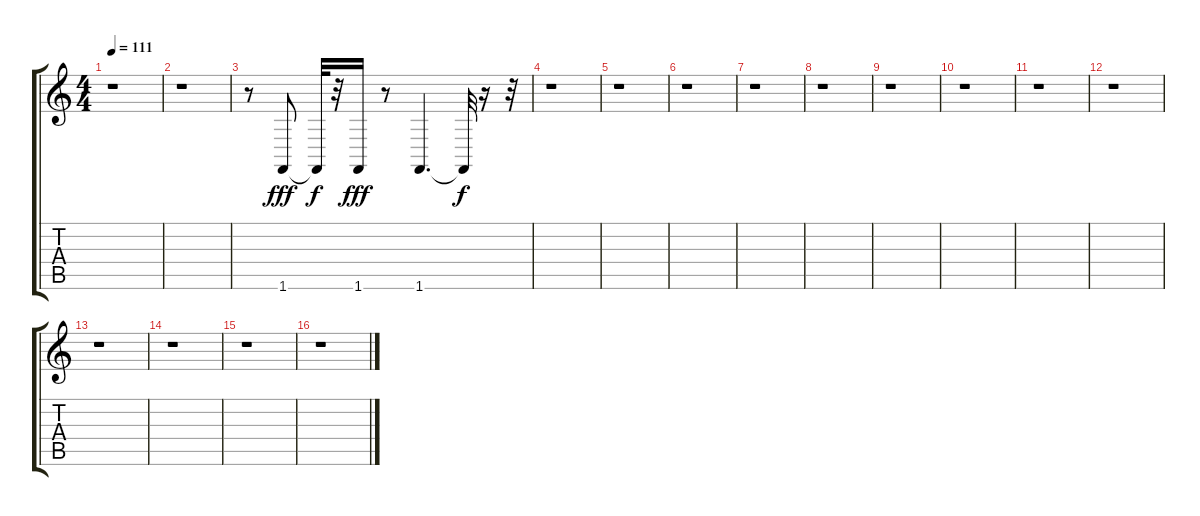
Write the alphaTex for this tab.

\track "" {instrument synthstrings1}
\staff {score tabs}
\tuning (E4 B3 G3 D3 A2 E2) {hide}
\ts (4 4)
\tempo 111
\clef g2
\ks c
r.1{dy f} |
r.1 |
r.8 1.6.8{dy fff} 1.6{t}.32{dy f} r.32 1.6.16{dy fff} r.8 1.6.4{d} 1.6{t}.32{dy f} r.16 r.32 |
r.1 |
r.1 |
r.1 |
r.1 |
r.1 |
r.1 |
r.1 |
r.1 |
r.1 |
r.1 |
r.1 |
r.1 |
r.1
